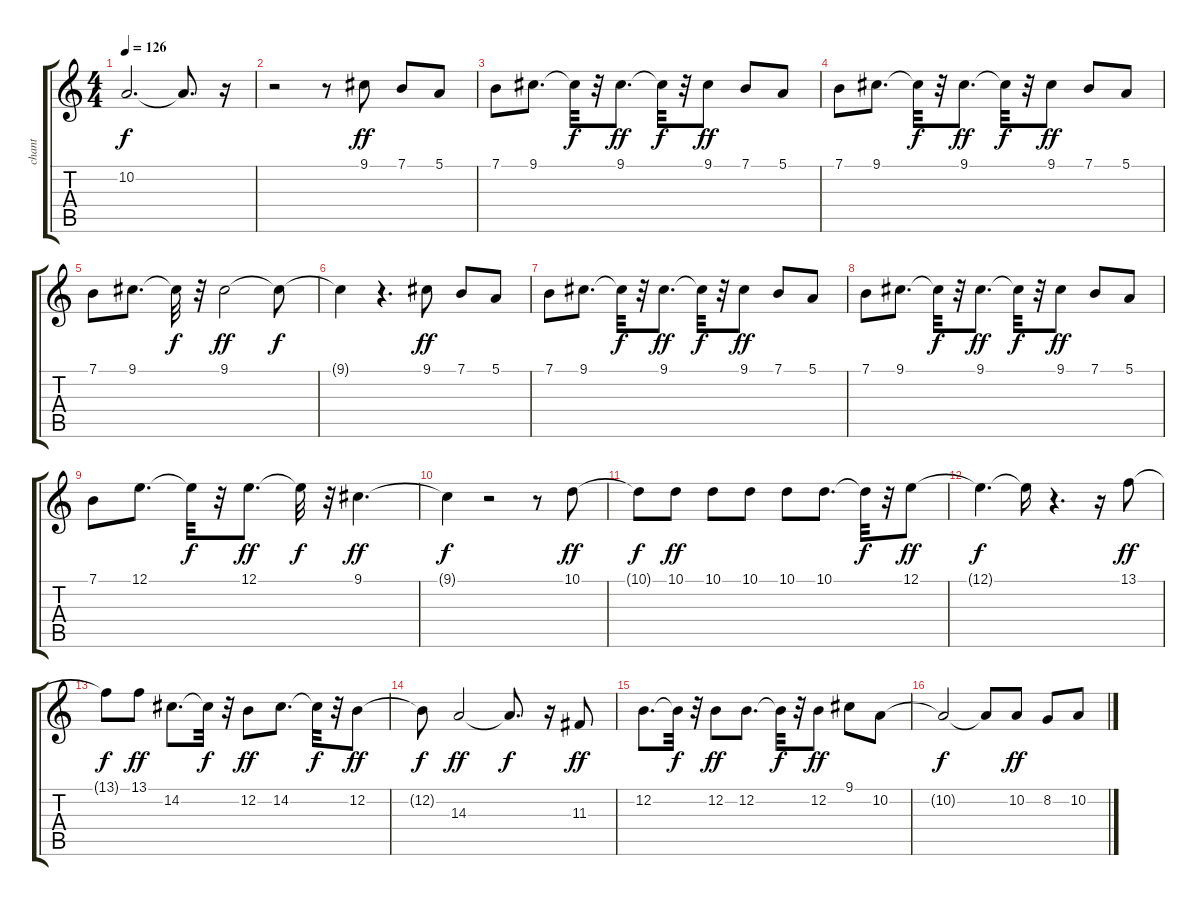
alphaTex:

\track ("chant" "chant") {instrument trumpet}
\staff {score tabs}
\tuning (E4 B3 G3 D3 A2 E2) {hide}
\ts (4 4)
\tempo 126
\clef g2
\ks c
10.2{t}.2{d dy f} 10.2{t}.8{d} r.16 |
r.2 r.8 9.1.8{dy ff} 7.1.8 5.1.8 |
7.1.8 9.1.8{d} 9.1{t}.32{dy f} r.32 9.1.8{d dy ff} 9.1{t}.32{dy f} r.32 9.1.8{dy ff} 7.1.8 5.1.8 |
7.1.8 9.1.8{d} 9.1{t}.32{dy f} r.32 9.1.8{d dy ff} 9.1{t}.32{dy f} r.32 9.1.8{dy ff} 7.1.8 5.1.8 |
7.1.8 9.1.8{d} 9.1{t}.32{dy f} r.32 9.1.2{dy ff} 9.1{t}.8{dy f} |
9.1{t}.4 r.4{d} 9.1.8{dy ff} 7.1.8 5.1.8 |
7.1.8 9.1.8{d} 9.1{t}.32{dy f} r.32 9.1.8{d dy ff} 9.1{t}.32{dy f} r.32 9.1.8{dy ff} 7.1.8 5.1.8 |
7.1.8 9.1.8{d} 9.1{t}.32{dy f} r.32 9.1.8{d dy ff} 9.1{t}.32{dy f} r.32 9.1.8{dy ff} 7.1.8 5.1.8 |
7.1.8 12.1.8{d} 12.1{t}.32{dy f} r.32 12.1.8{d dy ff} 12.1{t}.32{dy f} r.32 9.1.4{d dy ff} |
9.1{t}.4{dy f} r.2 r.8 10.1.8{dy ff} |
10.1{t}.8{dy f} 10.1.8{dy ff} 10.1.8 10.1.8 10.1.8 10.1.8{d} 10.1{t}.32{dy f} r.32 12.1.8{dy ff} |
12.1{t}.4{d dy f} 12.1{t}.16 r.4{d} r.16 13.1.8{dy ff} |
13.1{t}.8{dy f} 13.1.8{dy ff} 14.2.8{d} 14.2{t}.32{dy f} r.32 12.2.8{dy ff} 14.2.8{d} 14.2{t}.32{dy f} r.32 12.2.8{dy ff} |
12.2{t}.8{dy f} 14.3.2{dy ff} 14.3{t}.8{d dy f} r.16 11.3.8{dy ff} |
12.2.8{d} 12.2{t}.32{dy f} r.32 12.2.8{dy ff} 12.2.8{d} 12.2{t}.32{dy f} r.32 12.2.8{dy ff} 9.1.8 10.2.8 |
10.2{t}.2{dy f} 10.2{t}.8 10.2.8{dy ff} 8.2.8 10.2.8
